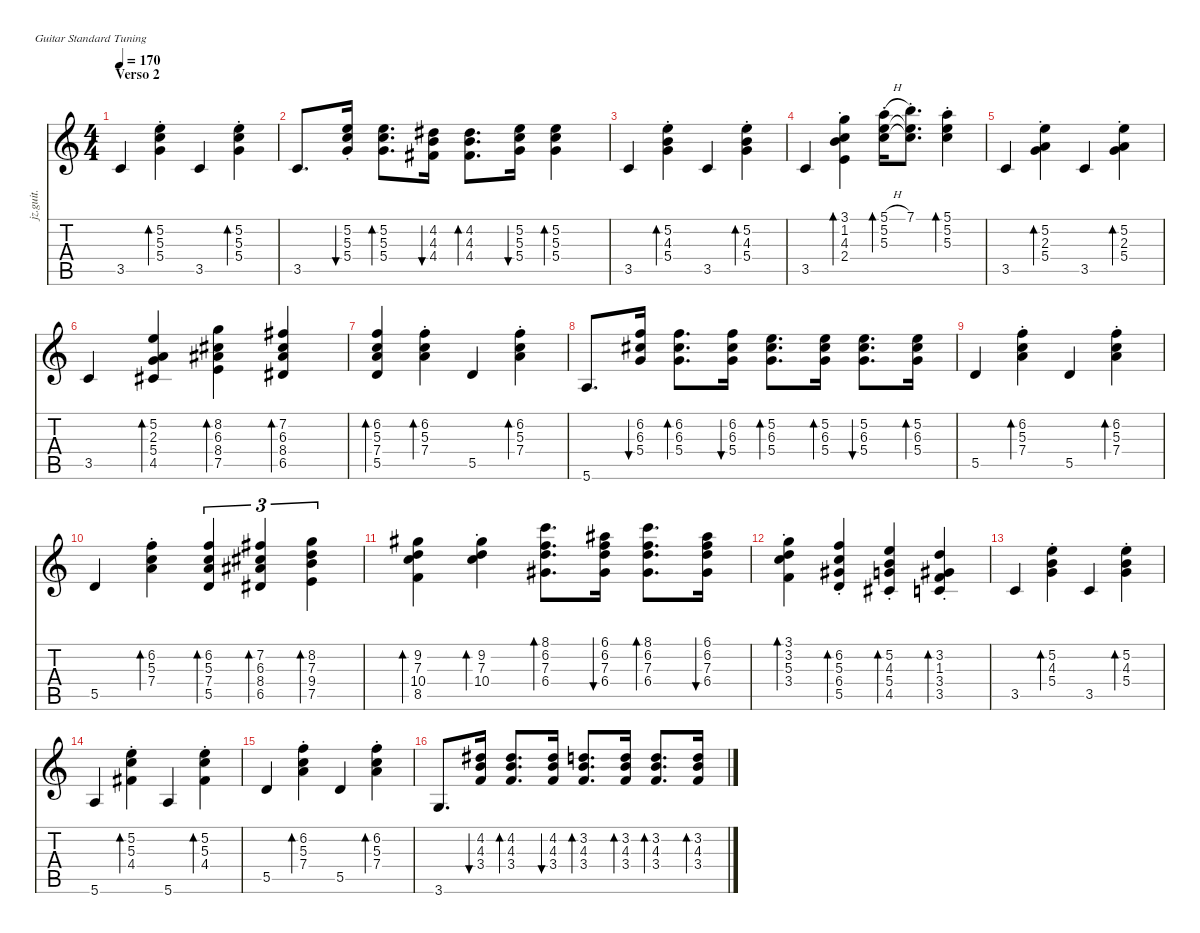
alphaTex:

\defaultSystemsLayout 4
\hideDynamics
\bracketExtendMode nobrackets
\otherSystemsTrackNameOrientation horizontal
\track ("Guitarra" "jz.guit.") {instrument electricguitarjazz}
\staff {score tabs}
\tuning (E4 B3 G3 D3 A2 E2)
\ts (4 4)
\section ("" "Verso 2")
\tempo 170
\clef g2
\ks c
3.5.4{dy f beam Up} (5.2{st} 5.3{st} 5.4{st}).4{bd 60 beam Down} 3.5.4{beam Up} (5.2{st} 5.3{st} 5.4{st}).4{bd 60 beam Down} |
3.5.8{d beam Up} (5.2{st} 5.3{st} 5.4{st}).16{bu 60 beam Up} (5.2 5.3 5.4).8{d bd 60 beam Down} (4.2{acc #} 4.3 4.4{acc #}).16{bu 60 beam Down} (4.2{acc #} 4.3 4.4{acc #}).8{d bd 60 beam Down} (5.2 5.3 5.4).16{bu 60 beam Down} (5.2 5.3 5.4).4{bd 60 beam Down} |
3.5.4{beam Up} (5.2{st} 4.3{st} 5.4{st}).4{bd 60 beam Down} 3.5.4{beam Up} (5.2{st} 4.3{st} 5.4{st}).4{bd 60 beam Down} |
3.5.4{beam Up} (3.1 1.2{st} 4.3{st} 2.4{st}).4{bd 60 beam Down} (5.1{h st} 5.2{st} 5.3{st}).16{bd 60 beam Down} (7.1{st} 5.2{t} 5.3{t}).8{d beam Down} (5.1 5.2{st} 5.3{st}).4{bd 60 beam Down} |
3.5.4{beam Up} (5.2{st} 2.3{st} 5.4{st}).4{bd 60 beam Down} 3.5.4{beam Up} (5.2{st} 2.3{st} 5.4{st}).4{bd 60 beam Down} |
3.5.4{beam Up} (5.2 2.3 5.4 4.5{acc #}).4{bd 60 beam Up} (8.2 6.3{acc #} 8.4{acc #} 7.5).4{bd 60 beam Down} (7.2{acc #} 6.3{acc #} 8.4{acc #} 6.5{acc #}).4{bd 60 beam Up} |
(6.2 5.3 7.4 5.5).4{bd 60 beam Up} (6.2{st} 5.3{st} 7.4{st}).4{bd 60 beam Down} 5.5.4{beam Up} (6.2{st} 5.3{st} 7.4{st}).4{bd 60 beam Down} |
5.6.8{d beam Up} (6.2 6.3{acc #} 5.4).16{bu 60 beam Up} (6.2 6.3{acc #} 5.4).8{d bd 60 beam Down} (6.2 6.3{acc #} 5.4).16{bu 60 beam Down} (5.2 6.3{acc #} 5.4).8{d bd 60 beam Down} (5.2 6.3{acc #} 5.4).16{bd 60 beam Down} (5.2 6.3{acc #} 5.4).8{d bu 60 beam Down} (5.2 6.3{acc #} 5.4).16{bd 60 beam Down} |
5.5.4{beam Up} (6.2{st} 5.3{st} 7.4{st}).4{bd 60 beam Down} 5.5.4{beam Up} (6.2{st} 5.3{st} 7.4{st}).4{bd 60 beam Down} |
5.5.4{beam Up} (6.2{st} 5.3{st} 7.4{st}).4{bd 60 beam Down} (6.2 5.3 7.4 5.5).4{tu (3 2) bd 60 beam Up} (7.2{acc #} 6.3{acc #} 8.4{acc #} 6.5{acc #}).4{tu (3 2) bd 60 beam Up} (8.2 7.3 9.4 7.5).4{tu (3 2) bd 60 beam Down} |
(9.2{acc #} 7.3 10.4 8.5).4{bd 60 beam Down} (9.2{st acc #} 7.3{st} 10.4{st}).4{bd 60 beam Down} (8.1 6.2 7.3 6.4{acc #}).8{d bd 60 beam Down} (6.1{acc #} 6.2 7.3 6.4{acc #}).16{bu 60 beam Down} (8.1 6.2 7.3 6.4{acc #}).8{d bd 60 beam Down} (6.1{acc #} 6.2 7.3 6.4{acc #}).16{bu 60 beam Down} |
(3.1{st} 3.2{st} 5.3{st} 3.4{st}).4{bd 60 beam Down} (6.2{st} 5.3{st} 6.4{st acc #} 5.5{st}).4{bd 60 beam Up} (5.2{st} 4.3{st} 5.4{st} 4.5{st acc #}).4{bd 60 beam Up} (3.2{st} 1.3{st acc #} 3.4{st} 3.5{st}).4{bd 60 beam Up} |
3.5.4{beam Up} (5.2{st} 4.3{st} 5.4{st}).4{bd 60 beam Down} 3.5.4{beam Up} (5.2{st} 4.3{st} 5.4{st}).4{bd 60 beam Down} |
5.6.4{beam Up} (5.2{st} 5.3{st} 4.4{st acc #}).4{bd 60 beam Down} 5.6.4{beam Up} (5.2{st} 5.3{st} 4.4{st acc #}).4{bd 60 beam Down} |
5.5.4{beam Up} (6.2{st} 5.3{st} 7.4{st}).4{bd 60 beam Down} 5.5.4{beam Up} (6.2{st} 5.3{st} 7.4{st}).4{bd 60 beam Down} |
3.6.8{d beam Up} (4.2{acc #} 4.3 3.4).16{bu 60 beam Up} (4.2{acc #} 4.3 3.4).8{d bd 60 beam Up} (4.2{acc #} 4.3 3.4).16{bu 60 beam Up} (3.2 4.3 3.4).8{d bd 60 beam Up} (3.2 4.3 3.4).16{bd 60 beam Up} (3.2 4.3 3.4).8{d bd 60 beam Up} (3.2 4.3 3.4).16{bd 60 beam Up}
